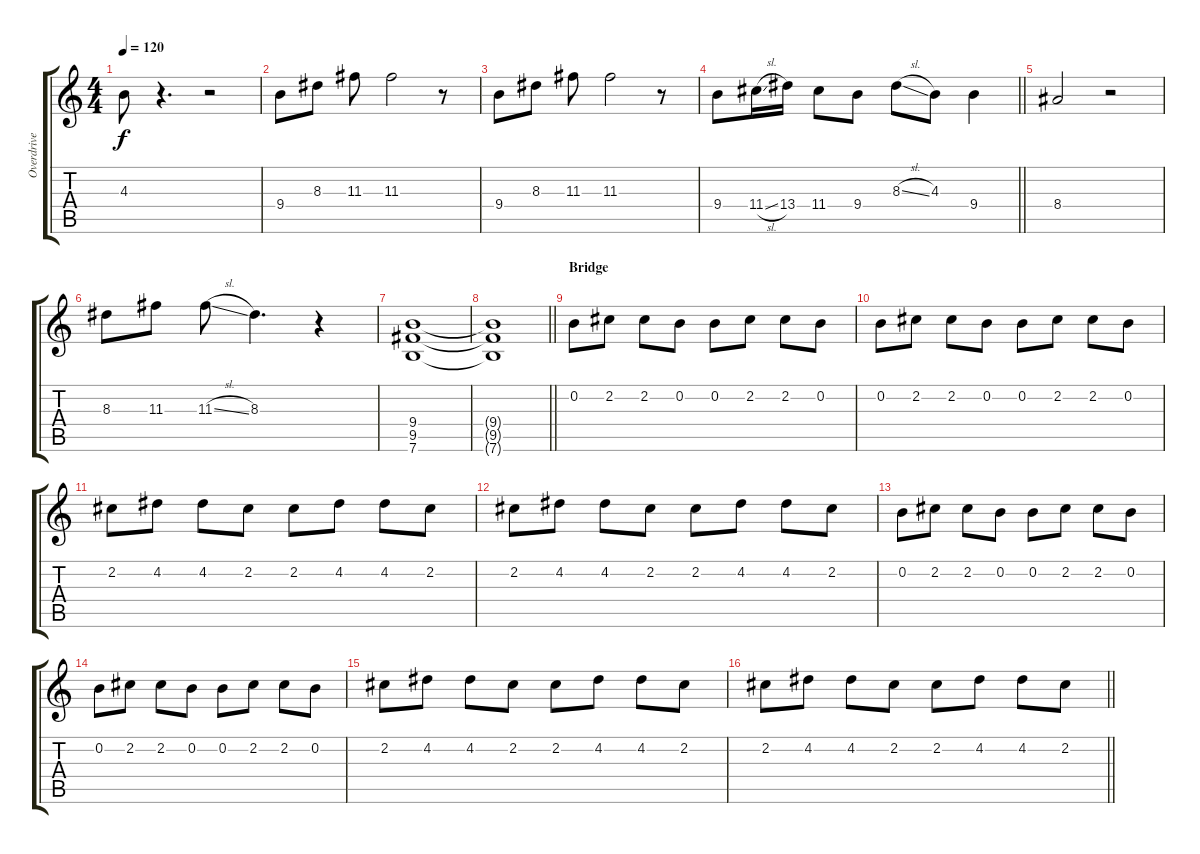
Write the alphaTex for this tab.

\track ("Overdrive (Andra)" "Overdrive ") {instrument overdrivenguitar}
\staff {score tabs}
\tuning (E4 B3 G3 D3 A2 E2) {hide}
\ts (4 4)
\tempo 120
\clef g2
\ks c
4.3{t}.8{dy f} r.4{d} r.2 |
9.4.8 8.3.8 11.3.8 11.3.2 r.8 |
9.4.8 8.3.8 11.3.8 11.3.2 r.8 |
\barLineRight lightlight
9.4.8 11.4{sl}.16 13.4.16 11.4.8 9.4.8 8.3{sl}.8 4.3.8 9.4.4 |
8.4.2 r.2 |
8.3.8 11.3.8 11.3{sl}.8 8.3.4{d} r.4 |
(9.4 9.5 7.6).1{volume 0} |
\barLineRight lightlight
(9.4{t} 9.5{t} 7.6{t}).1 |
\section ("" "Bridge")
0.2.8{volume 12} 2.2.8 2.2.8 0.2.8 0.2.8 2.2.8 2.2.8 0.2.8 |
0.2.8 2.2.8 2.2.8 0.2.8 0.2.8 2.2.8 2.2.8 0.2.8 |
2.2.8 4.2.8 4.2.8 2.2.8 2.2.8 4.2.8 4.2.8 2.2.8 |
2.2.8 4.2.8 4.2.8 2.2.8 2.2.8 4.2.8 4.2.8 2.2.8 |
0.2.8 2.2.8 2.2.8 0.2.8 0.2.8 2.2.8 2.2.8 0.2.8 |
0.2.8 2.2.8 2.2.8 0.2.8 0.2.8 2.2.8 2.2.8 0.2.8 |
2.2.8 4.2.8 4.2.8 2.2.8 2.2.8 4.2.8 4.2.8 2.2.8 |
\barLineRight lightlight
2.2.8 4.2.8 4.2.8 2.2.8 2.2.8 4.2.8 4.2.8 2.2.8
